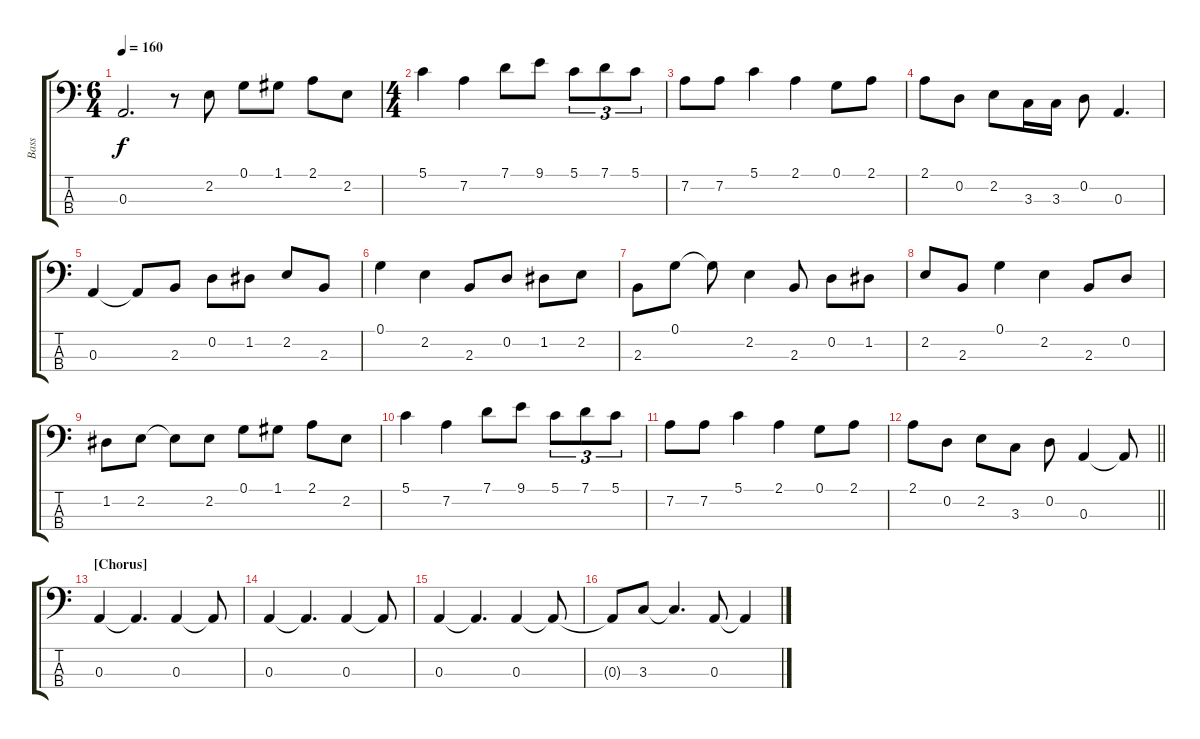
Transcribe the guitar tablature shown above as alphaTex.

\track ("Bass" "Bass") {instrument electricbassfinger}
\staff {score tabs}
\tuning (G2 D2 A1 E1) {hide}
\ts (6 4)
\tempo 160
\clef f4
\ks c
0.3{t}.2{d dy f} r.8 2.2.8 0.1.8 1.1.8 2.1.8 2.2.8 |
\ts (4 4)
5.1.4 7.2.4 7.1.8 9.1.8 5.1.8{tu (3 2)} 7.1.8{tu (3 2)} 5.1.8{tu (3 2)} |
7.2.8 7.2.8 5.1.4 2.1.4 0.1.8 2.1.8 |
2.1.8 0.2.8 2.2.8 3.3.16 3.3.16 0.2.8 0.3.4{d} |
0.3.4 0.3{t}.8 2.3.8 0.2.8 1.2.8 2.2.8 2.3.8 |
0.1.4 2.2.4 2.3.8 0.2.8 1.2.8 2.2.8 |
2.3.8 0.1.8 0.1{t}.8 2.2.4 2.3.8 0.2.8 1.2.8 |
2.2.8 2.3.8 0.1.4 2.2.4 2.3.8 0.2.8 |
1.2.8 2.2.8 2.2{t}.8 2.2.8 0.1.8 1.1.8 2.1.8 2.2.8 |
5.1.4 7.2.4 7.1.8 9.1.8 5.1.8{tu (3 2)} 7.1.8{tu (3 2)} 5.1.8{tu (3 2)} |
7.2.8 7.2.8 5.1.4 2.1.4 0.1.8 2.1.8 |
\barLineRight lightlight
2.1.8 0.2.8 2.2.8 3.3.8 0.2.8 0.3.4 0.3{t}.8 |
\section ("" "[Chorus]")
0.3.4 0.3{t}.4{d} 0.3.4 0.3{t}.8 |
0.3.4 0.3{t}.4{d} 0.3.4 0.3{t}.8 |
0.3.4 0.3{t}.4{d} 0.3.4 0.3{t}.8 |
0.3{t}.8 3.3.8 3.3{t}.4{d} 0.3.8 0.3{t}.4
